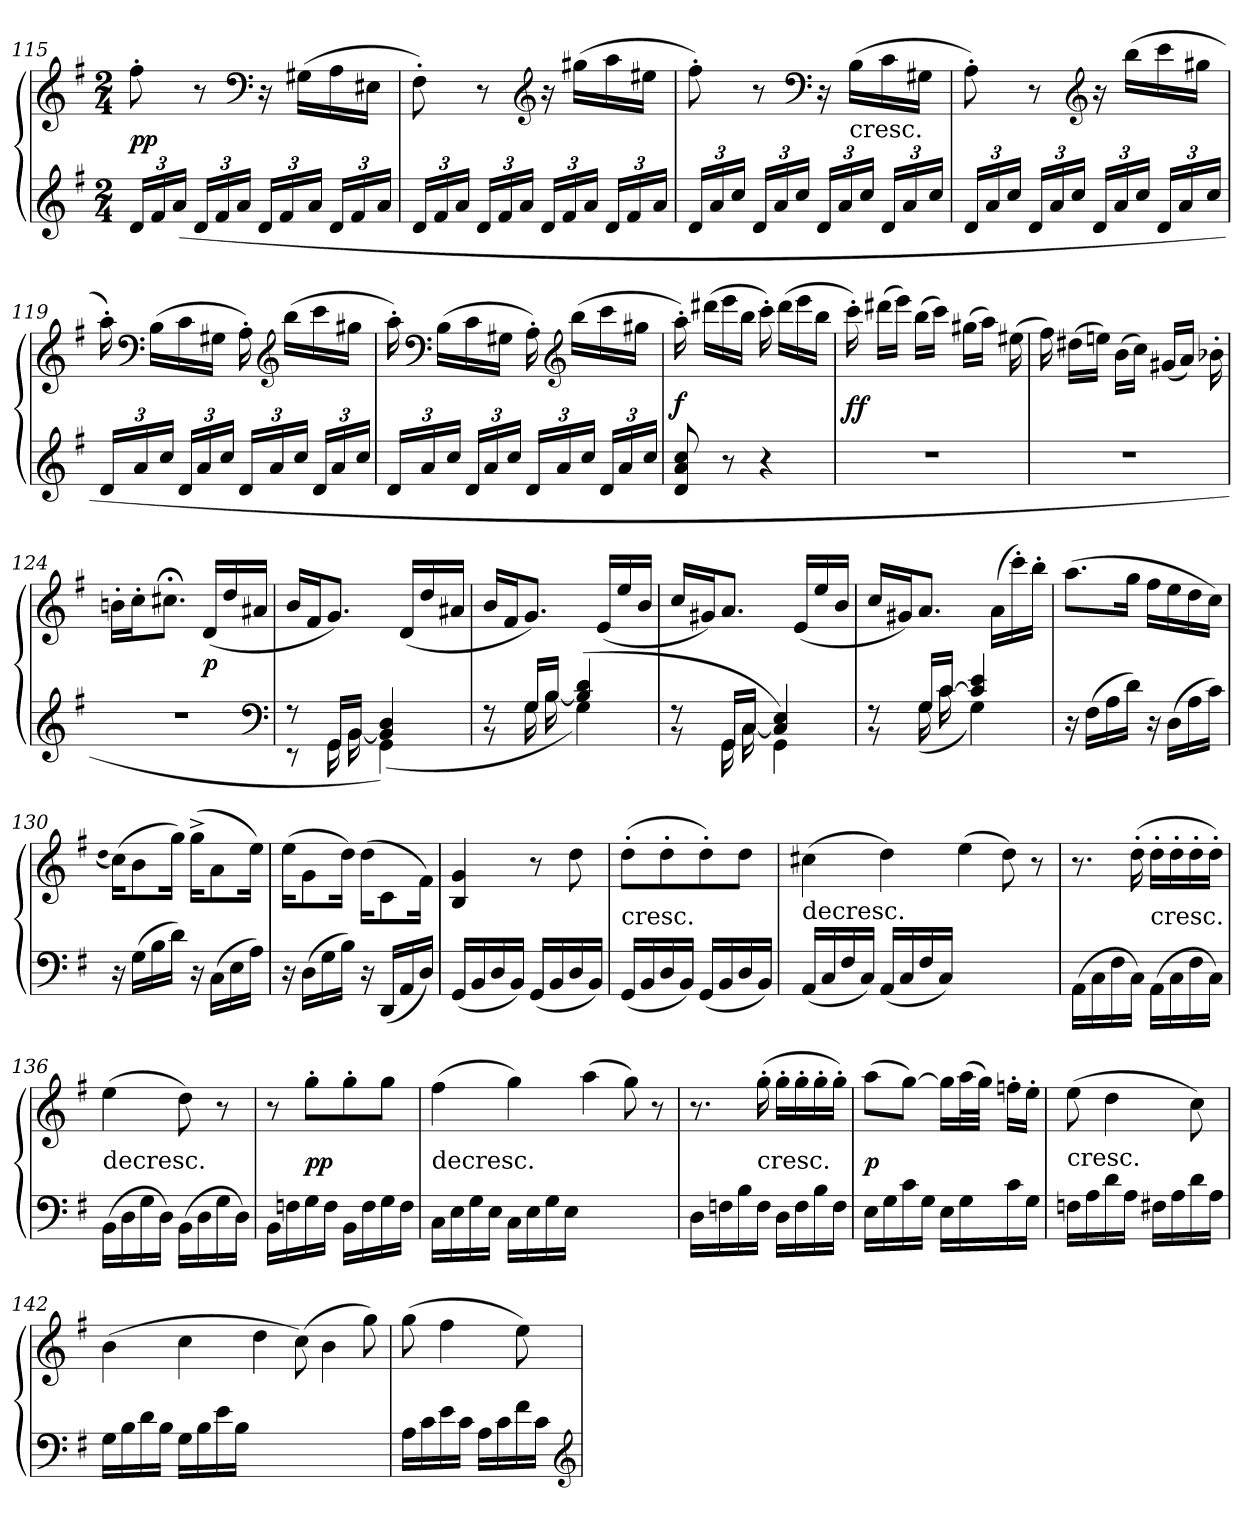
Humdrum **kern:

**kern	**kern	**dynam
*part1	*part1	*part1
*staff2	*staff1	*staff1/2
*clefG2	*clefG2	*
*k[f#]	*k[f#]	*
*G:	*G:	*
*M2/4	*M2/4	*
=115	=115	=115
24d/LL	8ff#'\	pp
24f#/	.	.
(24a/JJ	.	.
24d/LL	8r	.
24f#/	.	.
24a/JJ	.	.
*	*clefF4	*
24d/LL	16r	.
24f#/	.	.
.	(16G#X\LL	.
24a/JJ	.	.
24d/LL	16A\	.
24f#/	.	.
.	16E#X\JJ	.
24a/JJ	.	.
=116	=116	=116
24d/LL	8F#'\)	.
24f#/	.	.
24a/JJ	.	.
24d/LL	8r	.
24f#/	.	.
24a/JJ	.	.
*	*clefG2	*
24d/LL	16r	.
24f#/	.	.
.	(16gg#X\LL	.
24a/JJ	.	.
24d/LL	16aa\	.
24f#/	.	.
.	16ee#X\JJ	.
24a/JJ	.	.
=117	=117	=117
24d/LL	8ff#'\)	.
24a/	.	.
24cc/JJ	.	.
24d/LL	8r	.
24a/	.	.
24cc/JJ	.	.
*	*clefF4	*
24d/LL	16r	.
24a/	.	.
!	!LO:TX:c:t=cresc.	!
.	(16B\LL	.
24cc/JJ	.	.
24d/LL	16c\	.
24a/	.	.
.	16G#X\JJ	.
24cc/JJ	.	.
=118	=118	=118
24d/LL	8A'\)	.
24a/	.	.
24cc/JJ	.	.
24d/LL	8r	.
24a/	.	.
24cc/JJ	.	.
*	*clefG2	*
24d/LL	16r	.
24a/	.	.
.	(16bb\LL	.
24cc/JJ	.	.
24d/LL	16ccc\	.
24a/	.	.
.	16gg#X\JJ	.
24cc/JJ	.	.
=119	=119	=119
24d/LL	16aa'\)	.
24a/	.	.
*	*clefF4	*
.	(16B\LL	.
24cc/JJ	.	.
24d/LL	16c\	.
24a/	.	.
.	16G#X\JJ	.
24cc/JJ	.	.
24d/LL	16A'\)	.
24a/	.	.
*	*clefG2	*
.	(16bb\LL	.
24cc/JJ	.	.
24d/LL	16ccc\	.
24a/	.	.
.	16gg#X\JJ	.
24cc/JJ	.	.
=120	=120	=120
24d/LL	16aa'\)	.
24a/	.	.
*	*clefF4	*
.	(16B\LL	.
24cc/JJ	.	.
24d/LL	16c\	.
24a/	.	.
.	16G#X\JJ	.
24cc/JJ	.	.
24d/LL	16A'\)	.
24a/	.	.
*	*clefG2	*
.	(16bb\LL	.
24cc/JJ	.	.
24d/LL	16ccc\	.
24a/	.	.
.	16gg#X\JJ	.
24cc/JJ	.	.
=121	=121	=121
8d/ 8a/ 8cc/	16aa'\)	f
.	(16ddd#X\LL	.
8r	16eee\	.
.	16bb\JJ	.
4r	16ccc'\)	.
.	(16ddd#\LL	.
.	16eee\	.
.	16bb\JJ	.
=122	=122	=122
2r	16ccc'\)	ff
.	(16ddd#X\LL	.
.	16eee\JJ)	.
.	(16bb\LL	.
.	16ccc\JJ)	.
.	(16gg#X\LL	.
.	16aa\JJ)	.
.	(16ee#X\	.
=123	=123	=123
2r	16ff#\)	.
.	(16dd#X\LL	.
.	16een\JJ)	.
.	(16b\LL	.
.	16cc\JJ)	.
.	(16g#X/LL	.
.	16a/JJ)	.
.	16b-X'\	.
=124	=124	=124
2r	16bn'\LL	.
.	16cc'\J	.
.	8.cc#X;<\J	.
.	(16d/LL	p
.	16dd/	.
.	16a#X/JJ	.
*clefF4	*	*
=125	=125	=125
*^	*	*
8r	8r	16b/LL	.
.	.	16f#/J	.
16GG/LL	16GG\	8.g/J)	.
16BB/JJ	[16BB\	.	.
4BB]/ 4D/	(4GG\)	.	.
.	.	(16d/LL	.
.	.	16dd/	.
.	.	16a#X/JJ	.
=126	=126	=126	=126
8r	8r	16b/LL	.
.	.	16f#/J	.
16G\	16G/LL	8.g/J)	.
16B\	[16B/JJ	.	.
(4G\)	4B]/ 4d/	.	.
.	.	(16e/LL	.
.	.	16ee/	.
.	.	16b/JJ	.
=127	=127	=127	=127
8r	8r	16cc/LL	.
.	.	16g#X/J)	.
16GG/LL	16GG\	8.a/J	.
16C/JJ	[16C\	.	.
4C]/ 4E/	4GG\)	.	.
.	.	(16e/LL	.
.	.	16ee/	.
.	.	16b/JJ	.
=128	=128	=128	=128
8r	8r	16cc/LL	.
.	.	16g#X/J)	.
16G/LL	(16G\	8.a/J	.
[16c/JJ	16c\	.	.
4c]/ 4e/	4G\)	.	.
.	.	(16a\LL	.
.	.	16ccc'\)	.
.	.	16bb'\JJ	.
*v	*v	*	*
=129	=129	=129
16r	(8.aa\L	.
(16F#\LL	.	.
16A\	.	.
16d\JJ)	16gg\Jk	.
16r	16ff#\LL	.
(16D\LL	16ee\	.
16A\	16dd\	.
16c\JJ)	16cc\JJ)	.
=130	=130	=130
.	(qdd	.
16r	(16cc\KL)	.
(16G\LL	8b\	.
16B\	.	.
16d\JJ)	16gg\Jk)	.
16r	(16gg^\KL	.
(16C\LL	8a\	.
16E\	.	.
16A\JJ)	16ee\Jk)	.
=131	=131	=131
16r	(16ee\KL	.
(16D\LL	8g\	.
16G\	.	.
16B\JJ)	16dd\Jk)	.
16r	(16dd\KL	.
(16DD/LL	8c\	.
16AA/	.	.
16D/JJ)	16f#\Jk)	.
=132	=132	=132
(16GG/LL	4B/ 4g/	.
16BB/	.	.
16D/	.	.
16BB/JJ)	.	.
(16GG/LL	8r	.
16BB/	.	.
16D/	8dd\	.
16BB/JJ)	.	.
=133	=133	=133
!	!LO:TX:c:t=cresc.	!
(16GG/LL	(8dd'\L	.
16BB/	.	.
16D/	8dd'\	.
16BB/JJ)	.	.
(16GG/LL	8dd'\)	.
16BB/	.	.
16D/	8dd\J	.
16BB/JJ)	.	.
=134	=134	=134
!	!LO:TX:c:t=decresc.	!
(16AA/LL	(4cc#X	.
16C/	.	.
16F#/	.	.
16C/JJ)	.	.
(16AA/LL	4dd)	.
16C/	.	.
16F#/	.	.
16C/JJ)	.	.
2ryy	(4ee\	.
.	8dd\)	.
.	8r	.
=135	=135	=135
(16AA\LL	8.r	.
16C\	.	.
16F#\	.	.
16C\JJ)	(16dd'\	.
!	!LO:TX:c:t=cresc.	!
(16AA\LL	16dd'\LL	.
16C\	16dd'\	.
16F#\	16dd'\	.
16C\JJ)	16dd'\JJ)	.
=136	=136	=136
!	!LO:TX:c:t=decresc.	!
(16BB\LL	(4ee\	.
16D\	.	.
16G\	.	.
16D\JJ)	.	.
(16BB\LL	8dd\)	.
16D\	.	.
16G\	8r	.
16D\JJ)	.	.
=137	=137	=137
16BB\LL	8r	.
16Fn\	.	.
16G\	8gg'\L	pp
16F\JJ	.	.
16BB\LL	8gg'\	.
16F\	.	.
16G\	8gg\J	.
16F\JJ	.	.
=138	=138	=138
!	!LO:TX:c:t=decresc.	!
16C\LL	(4ff#	.
16E\	.	.
16G\	.	.
16E\JJ	.	.
16C\LL	4gg)	.
16E\	.	.
16G\	.	.
16E\JJ	.	.
2ryy	(4aa\	.
.	8gg\)	.
.	8r	.
=139	=139	=139
16D\LL	8.r	.
16Fn\	.	.
16B\	.	.
!	!LO:TX:c:t=cresc.	!
16F\JJ	(16gg'\	.
16D\LL	16gg'\LL	.
16F\	16gg'\	.
16B\	16gg'\	.
16F\JJ	16gg'\JJ)	.
=140	=140	=140
16E\LL	(8aa\L	p
16G\	.	.
16c\	[8gg\J)	.
16G\JJ	.	.
16E\LL	16gg\LL]	.
16G\	(32aa\L	.
.	32gg\JJJ)	.
16c\	16ffn'\LL	.
16G\JJ	16ee'\JJ	.
=141	=141	=141
!	!LO:TX:c:t=cresc.	!
16Fn\LL	(8ee\	.
16A\	.	.
16d\	4dd\	.
16A\JJ	.	.
16F#X\LL	.	.
16A\	.	.
16d\	8cc\)	.
16A\JJ	.	.
=142	=142	=142
16G\LL	(4b	.
16B\	.	.
16d\	.	.
16B\JJ	.	.
16G\LL	4cc	.
16B\	.	.
16e\	.	.
16B\JJ	.	.
2.ryy	4dd	.
.	(8cc\)	.
.	4b\	.
.	8gg\)	.
=143	=143	=143
16A\LL	(8gg\	.
16c\	.	.
16e\	4ff#\	.
16c\JJ	.	.
16A\LL	.	.
16c\	.	.
16f#\	8ee\)	.
16c\JJ	.	.
*clefG2	*	*
=	=	=
*-	*-	*-
